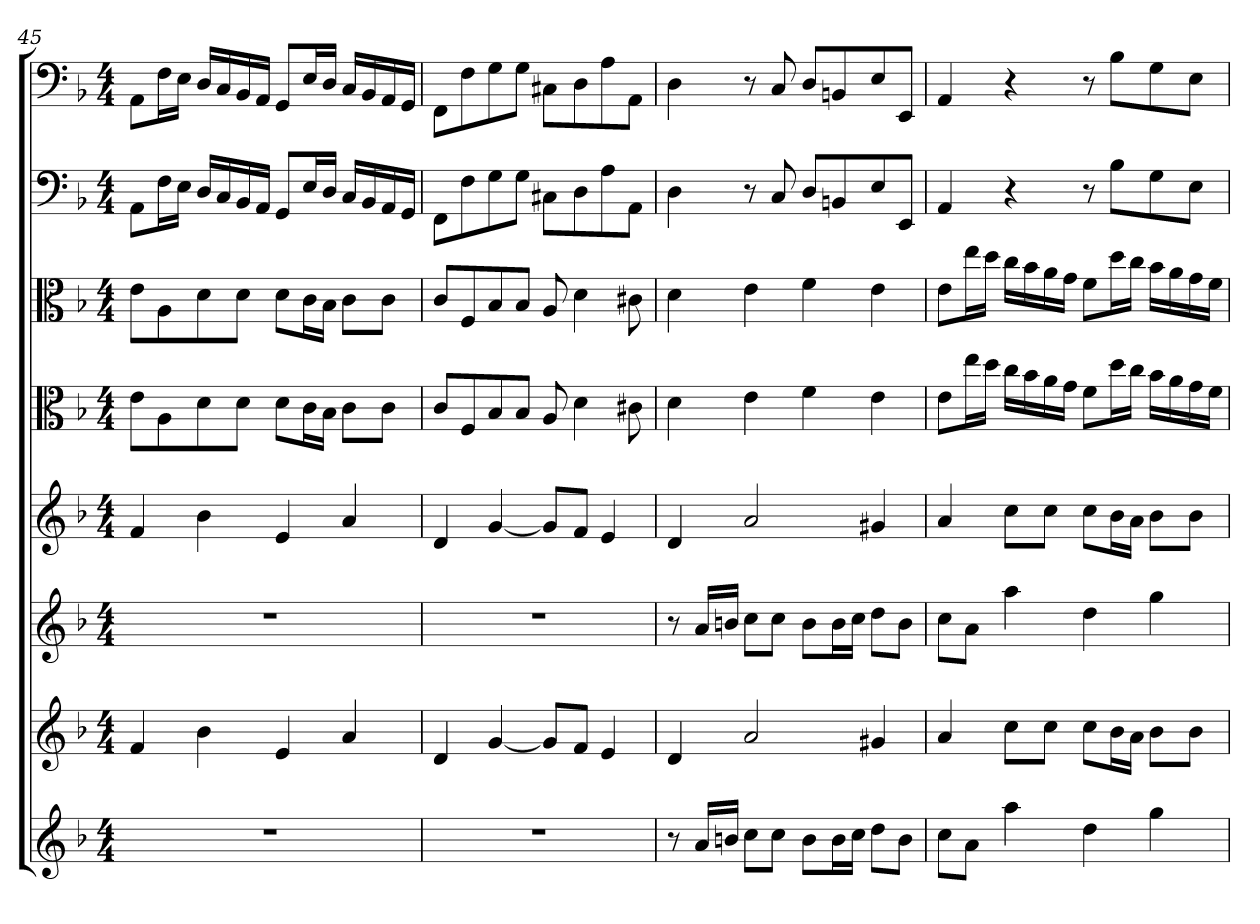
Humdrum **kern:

**kern	**kern	**kern	**kern	**kern	**kern	**kern	**kern
*part8	*part7	*part6	*part5	*part4	*part3	*part2	*part1
*staff8	*staff7	*staff6	*staff5	*staff4	*staff3	*staff2	*staff1
*clefG2	*clefG2	*clefG2	*clefG2	*clefC3	*clefC3	*clefF4	*clefF4
*k[b-]	*k[b-]	*k[b-]	*k[b-]	*k[b-]	*k[b-]	*k[b-]	*k[b-]
*d:	*d:	*d:	*d:	*d:	*d:	*d:	*d:
*M4/4	*M4/4	*M4/4	*M4/4	*M4/4	*M4/4	*M4/4	*M4/4
=45	=45	=45	=45	=45	=45	=45	=45
1r	4f/	1r	4f/	8e\L	8e\L	8AA\L	8AA\L
.	.	.	.	8A\	8A\	16F\L	16F\L
.	.	.	.	.	.	16E\JJ	16E\JJ
.	4b-\	.	4b-\	8d\	8d\	16D/LL	16D/LL
.	.	.	.	.	.	16C/	16C/
.	.	.	.	8d\J	8d\J	16BB-/	16BB-/
.	.	.	.	.	.	16AA/JJ	16AA/JJ
.	4e/	.	4e/	8d\L	8d\L	8GG/L	8GG/L
.	.	.	.	16c\L	16c\L	16E/L	16E/L
.	.	.	.	16B-\JJ	16B-\JJ	16D/JJ	16D/JJ
.	4a/	.	4a/	8c\L	8c\L	16C/LL	16C/LL
.	.	.	.	.	.	16BB-/	16BB-/
.	.	.	.	8c\J	8c\J	16AA/	16AA/
.	.	.	.	.	.	16GG/JJ	16GG/JJ
=46	=46	=46	=46	=46	=46	=46	=46
1r	4d/	1r	4d/	8c/L	8c/L	8FF\L	8FF\L
.	.	.	.	8F/	8F/	8F\	8F\
.	[4g/	.	[4g/	8B-/	8B-/	8G\	8G\
.	.	.	.	8B-/J	8B-/J	8G\J	8G\J
.	8g/L]	.	8g/L]	8A/	8A/	8C#X\L	8C#X\L
.	8f/J	.	8f/J	4d\	4d\	8D\	8D\
.	4e/	.	4e/	.	.	8A\	8A\
.	.	.	.	8c#X\	8c#X\	8AA\J	8AA\J
=47	=47	=47	=47	=47	=47	=47	=47
8r	4d/	8r	4d/	4d\	4d\	4D\	4D\
16a/LL	.	16a/LL	.	.	.	.	.
16bn/JJ	.	16bn/JJ	.	.	.	.	.
8cc\L	2a/	8cc\L	2a/	4e\	4e\	8r	8r
8cc\J	.	8cc\J	.	.	.	8C/	8C/
8b\L	.	8b\L	.	4f\	4f\	8D/L	8D/L
16b\L	.	16b\L	.	.	.	8BBn/	8BBn/
16cc\JJ	.	16cc\JJ	.	.	.	.	.
8dd\L	4g#X/	8dd\L	4g#X/	4e\	4e\	8E/	8E/
8b\J	.	8b\J	.	.	.	8EE/J	8EE/J
=48	=48	=48	=48	=48	=48	=48	=48
8cc\L	4a/	8cc\L	4a/	8e\L	8e\L	4AA/	4AA/
8a\J	.	8a\J	.	16ee\L	16ee\L	.	.
.	.	.	.	16dd\JJ	16dd\JJ	.	.
4aa\	8cc\L	4aa\	8cc\L	16cc\LL	16cc\LL	4r	4r
.	.	.	.	16b-\	16b-\	.	.
.	8cc\J	.	8cc\J	16a\	16a\	.	.
.	.	.	.	16g\JJ	16g\JJ	.	.
4dd\	8cc\L	4dd\	8cc\L	8f\L	8f\L	8r	8r
.	16b-\L	.	16b-\L	16dd\L	16dd\L	8B-\L	8B-\L
.	16a\JJ	.	16a\JJ	16cc\JJ	16cc\JJ	.	.
4gg\	8b-\L	4gg\	8b-\L	16b-\LL	16b-\LL	8G\	8G\
.	.	.	.	16a\	16a\	.	.
.	8b-\J	.	8b-\J	16g\	16g\	8E\J	8E\J
.	.	.	.	16f\JJ	16f\JJ	.	.
=	=	=	=	=	=	=	=
*-	*-	*-	*-	*-	*-	*-	*-
